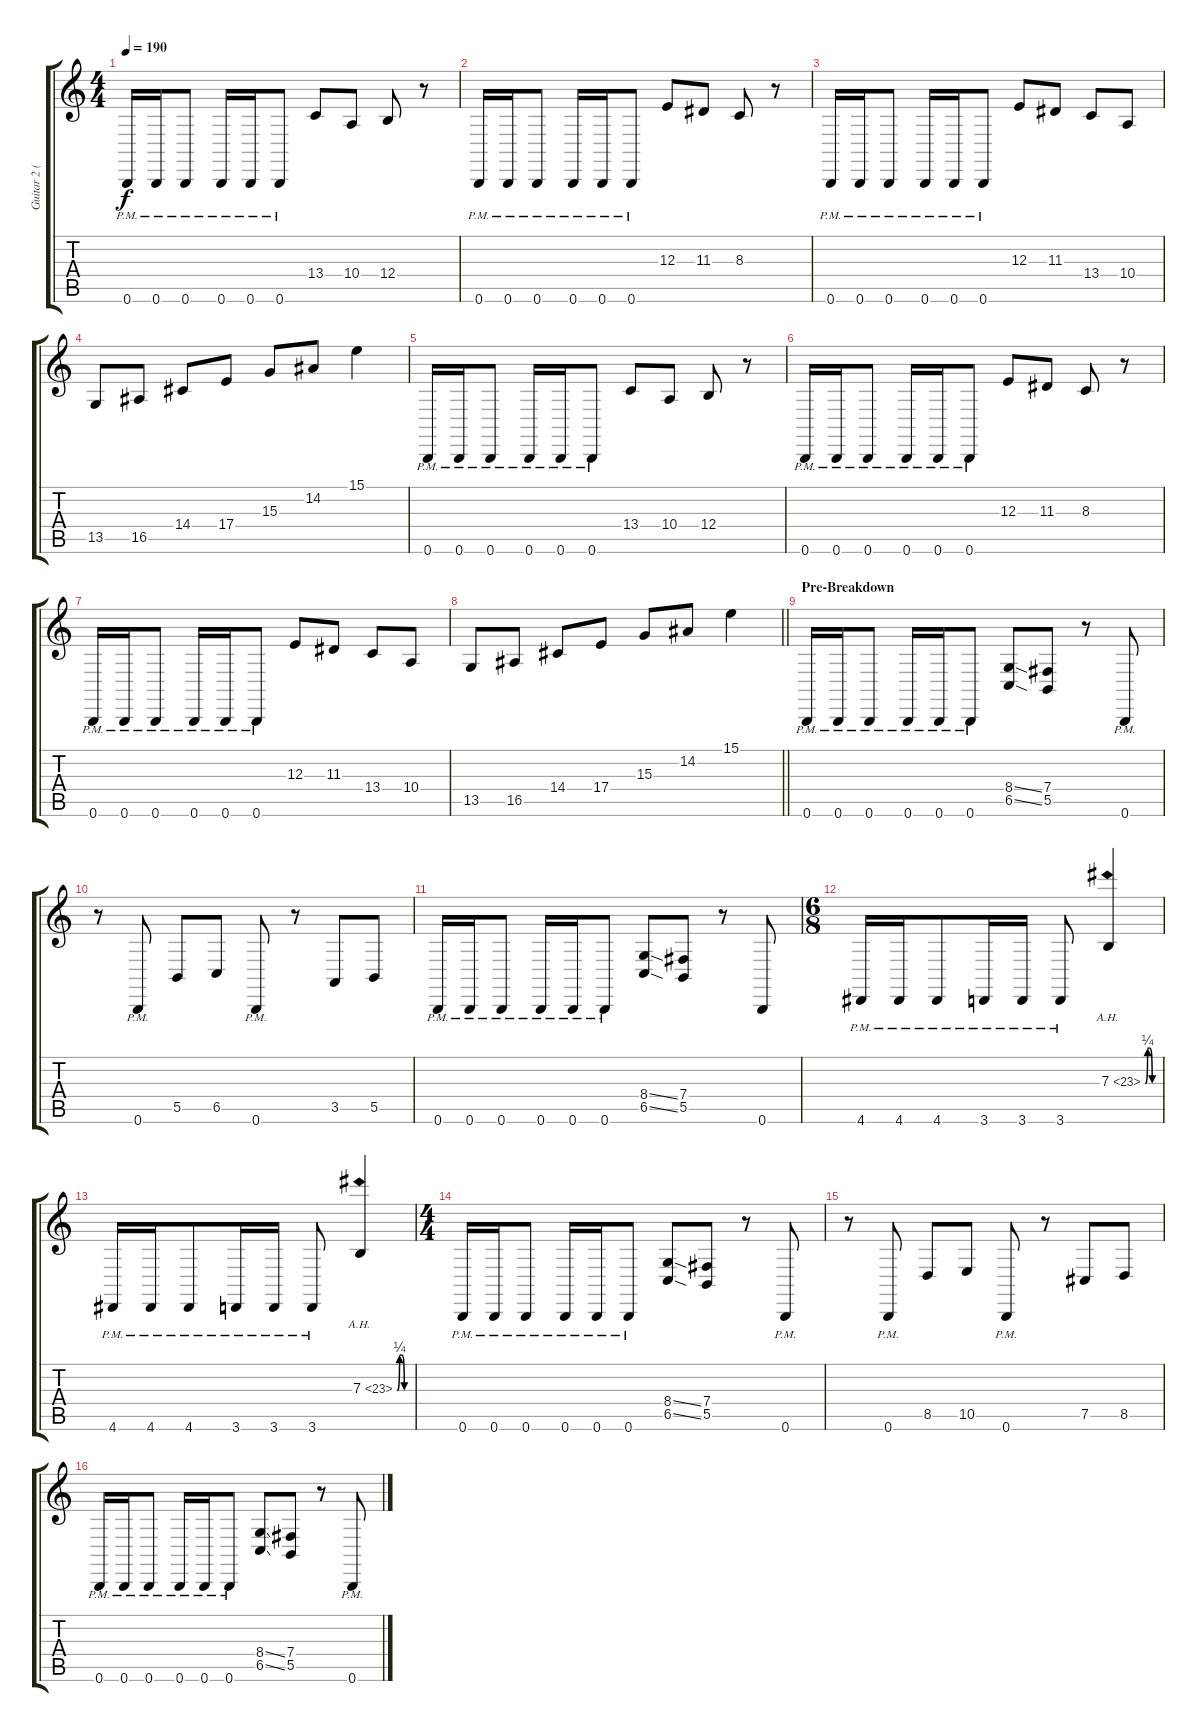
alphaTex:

\track ("Guitar 2 (Left)" "Guitar 2 (") {solo instrument brightacousticpiano}
\staff {score tabs}
\tuning (Db4 Ab3 E3 B2 Gb2 B1) {hide}
\ts (4 4)
\tempo 190
\clef g2
\ks c
0.6{pm}.16{dy f} 0.6{pm}.16 0.6{pm}.8 0.6{pm}.16 0.6{pm}.16 0.6{pm}.8 13.4.8 10.4.8 12.4.8 r.8 |
0.6{pm}.16 0.6{pm}.16 0.6{pm}.8 0.6{pm}.16 0.6{pm}.16 0.6{pm}.8 12.3.8 11.3.8 8.3.8 r.8 |
0.6{pm}.16 0.6{pm}.16 0.6{pm}.8 0.6{pm}.16 0.6{pm}.16 0.6{pm}.8 12.3.8 11.3.8 13.4.8 10.4.8 |
13.5.8 16.5.8 14.4.8 17.4.8 15.3.8 14.2.8 15.1.4 |
0.6{pm}.16 0.6{pm}.16 0.6{pm}.8 0.6{pm}.16 0.6{pm}.16 0.6{pm}.8 13.4.8 10.4.8 12.4.8 r.8 |
0.6{pm}.16 0.6{pm}.16 0.6{pm}.8 0.6{pm}.16 0.6{pm}.16 0.6{pm}.8 12.3.8 11.3.8 8.3.8 r.8 |
0.6{pm}.16 0.6{pm}.16 0.6{pm}.8 0.6{pm}.16 0.6{pm}.16 0.6{pm}.8 12.3.8 11.3.8 13.4.8 10.4.8 |
\barLineRight lightlight
13.5.8 16.5.8 14.4.8 17.4.8 15.3.8 14.2.8 15.1.4 |
\section ("" "Pre-Breakdown")
0.6{pm}.16 0.6{pm}.16 0.6{pm}.8 0.6{pm}.16 0.6{pm}.16 0.6{pm}.8 (8.4{ss} 6.5{ss}).8 (7.4 5.5).8 r.8 0.6{pm}.8 |
r.8 0.6{pm}.8 5.5.8 6.5.8 0.6{pm}.8 r.8 3.5.8 5.5.8 |
0.6{pm}.16 0.6{pm}.16 0.6{pm}.8 0.6{pm}.16 0.6{pm}.16 0.6{pm}.8 (8.4{ss} 6.5{ss}).8 (7.4 5.5).8 r.8 0.6.8 |
\ts (6 8)
4.6{pm}.16 4.6{pm}.16 4.6{pm}.8 3.6{pm}.16 3.6{pm}.16 3.6{pm}.8 7.3{be (custom 0 0 10 1 20 1 30 0 60 0) ah 16}.4 |
4.6{pm}.16 4.6{pm}.16 4.6{pm}.8 3.6{pm}.16 3.6{pm}.16 3.6{pm}.8 7.3{be (custom 0 0 10 1 20 1 30 0 60 0) ah 16}.4 |
\ts (4 4)
0.6{pm}.16 0.6{pm}.16 0.6{pm}.8 0.6{pm}.16 0.6{pm}.16 0.6{pm}.8 (8.4{ss} 6.5{ss}).8 (7.4 5.5).8 r.8 0.6{pm}.8 |
r.8 0.6{pm}.8 8.5.8 10.5.8 0.6{pm}.8 r.8 7.5.8 8.5.8 |
0.6{pm}.16 0.6{pm}.16 0.6{pm}.8 0.6{pm}.16 0.6{pm}.16 0.6{pm}.8 (8.4{ss} 6.5{ss}).8 (7.4 5.5).8 r.8 0.6{pm}.8
